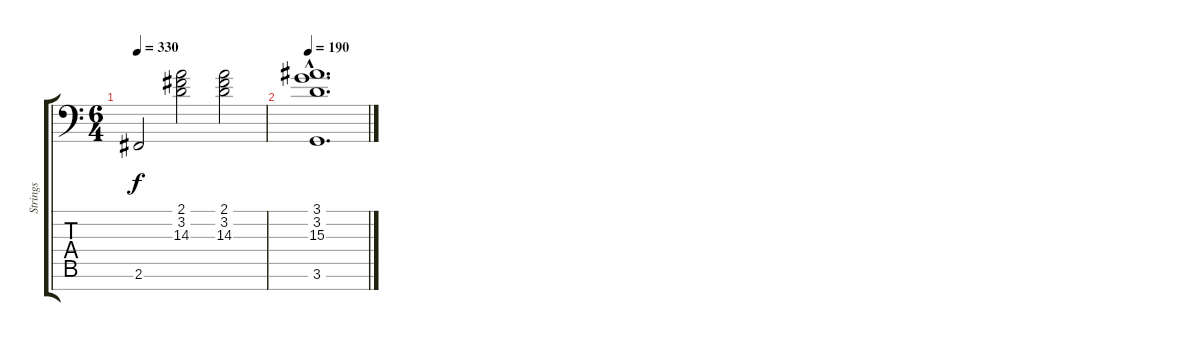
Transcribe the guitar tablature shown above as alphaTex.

\track ("Strings" "Strings") {instrument stringensemble1}
\staff {score tabs}
\tuning (E4 B3 G3 D3 A2 E2 C-1) {hide}
\ts (6 4)
\tempo 330
\clef f4
\ks c
2.6.2{dy f} (2.1 3.2 14.3).2 (2.1 3.2 14.3).2 |
\tempo 190
(3.1{hac} 3.2{hac} 15.3{hac} 3.6{hac}).1{d}
